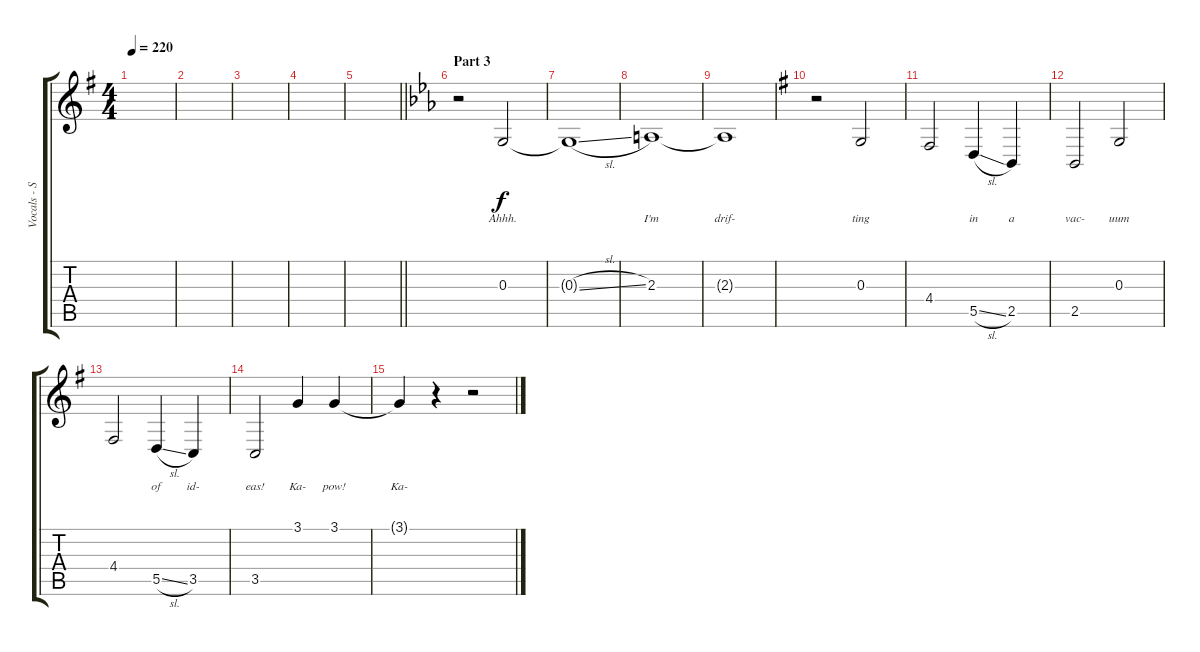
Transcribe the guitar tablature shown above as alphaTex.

\track ("Vocals - Simon Neil" "Vocals - S") {instrument altosax}
\staff {score tabs}
\tuning (E4 B3 G3 D3 A2 E2) {hide}
\ts (4 4)
\tempo 220
\clef g2
\ks eminor
|
|
|
|
\barLineRight lightlight
|
\section ("" "Part 3")
\ks eb
r.2 0.3.2{lyrics (0 "Ahhh.") lyrics (1 "") lyrics (2 "") lyrics (3 "") lyrics (4 "")} |
0.3{sl t}.1{lyrics (0 "") lyrics (1 "") lyrics (2 "") lyrics (3 "") lyrics (4 "")} |
2.3.1{lyrics (0 "I'm") lyrics (1 "") lyrics (2 "") lyrics (3 "") lyrics (4 "")} |
2.3{t}.1{lyrics (0 "drif-") lyrics (1 "") lyrics (2 "") lyrics (3 "") lyrics (4 "")} |
\ks eminor
r.2 0.3.2{lyrics (0 "ting") lyrics (1 "") lyrics (2 "") lyrics (3 "") lyrics (4 "")} |
4.4.2{lyrics (0 "") lyrics (1 "") lyrics (2 "") lyrics (3 "") lyrics (4 "")} 5.5{sl}.4{lyrics (0 "in") lyrics (1 "") lyrics (2 "") lyrics (3 "") lyrics (4 "")} 2.5.4{lyrics (0 "a") lyrics (1 "") lyrics (2 "") lyrics (3 "") lyrics (4 "")} |
2.5.2{lyrics (0 "vac-") lyrics (1 "") lyrics (2 "") lyrics (3 "") lyrics (4 "")} 0.3.2{lyrics (0 "uum") lyrics (1 "") lyrics (2 "") lyrics (3 "") lyrics (4 "")} |
4.4.2{lyrics (0 "") lyrics (1 "") lyrics (2 "") lyrics (3 "") lyrics (4 "")} 5.5{sl}.4{lyrics (0 "of") lyrics (1 "") lyrics (2 "") lyrics (3 "") lyrics (4 "")} 3.5.4{lyrics (0 "id-") lyrics (1 "") lyrics (2 "") lyrics (3 "") lyrics (4 "")} |
3.5.2{lyrics (0 "eas!") lyrics (1 "") lyrics (2 "") lyrics (3 "") lyrics (4 "")} 3.1.4{lyrics (0 "Ka-") lyrics (1 "") lyrics (2 "") lyrics (3 "") lyrics (4 "")} 3.1.4{lyrics (0 "pow!") lyrics (1 "") lyrics (2 "") lyrics (3 "") lyrics (4 "")} |
3.1{t}.4{lyrics (0 "Ka-") lyrics (1 "") lyrics (2 "") lyrics (3 "") lyrics (4 "")} r.4 r.2
